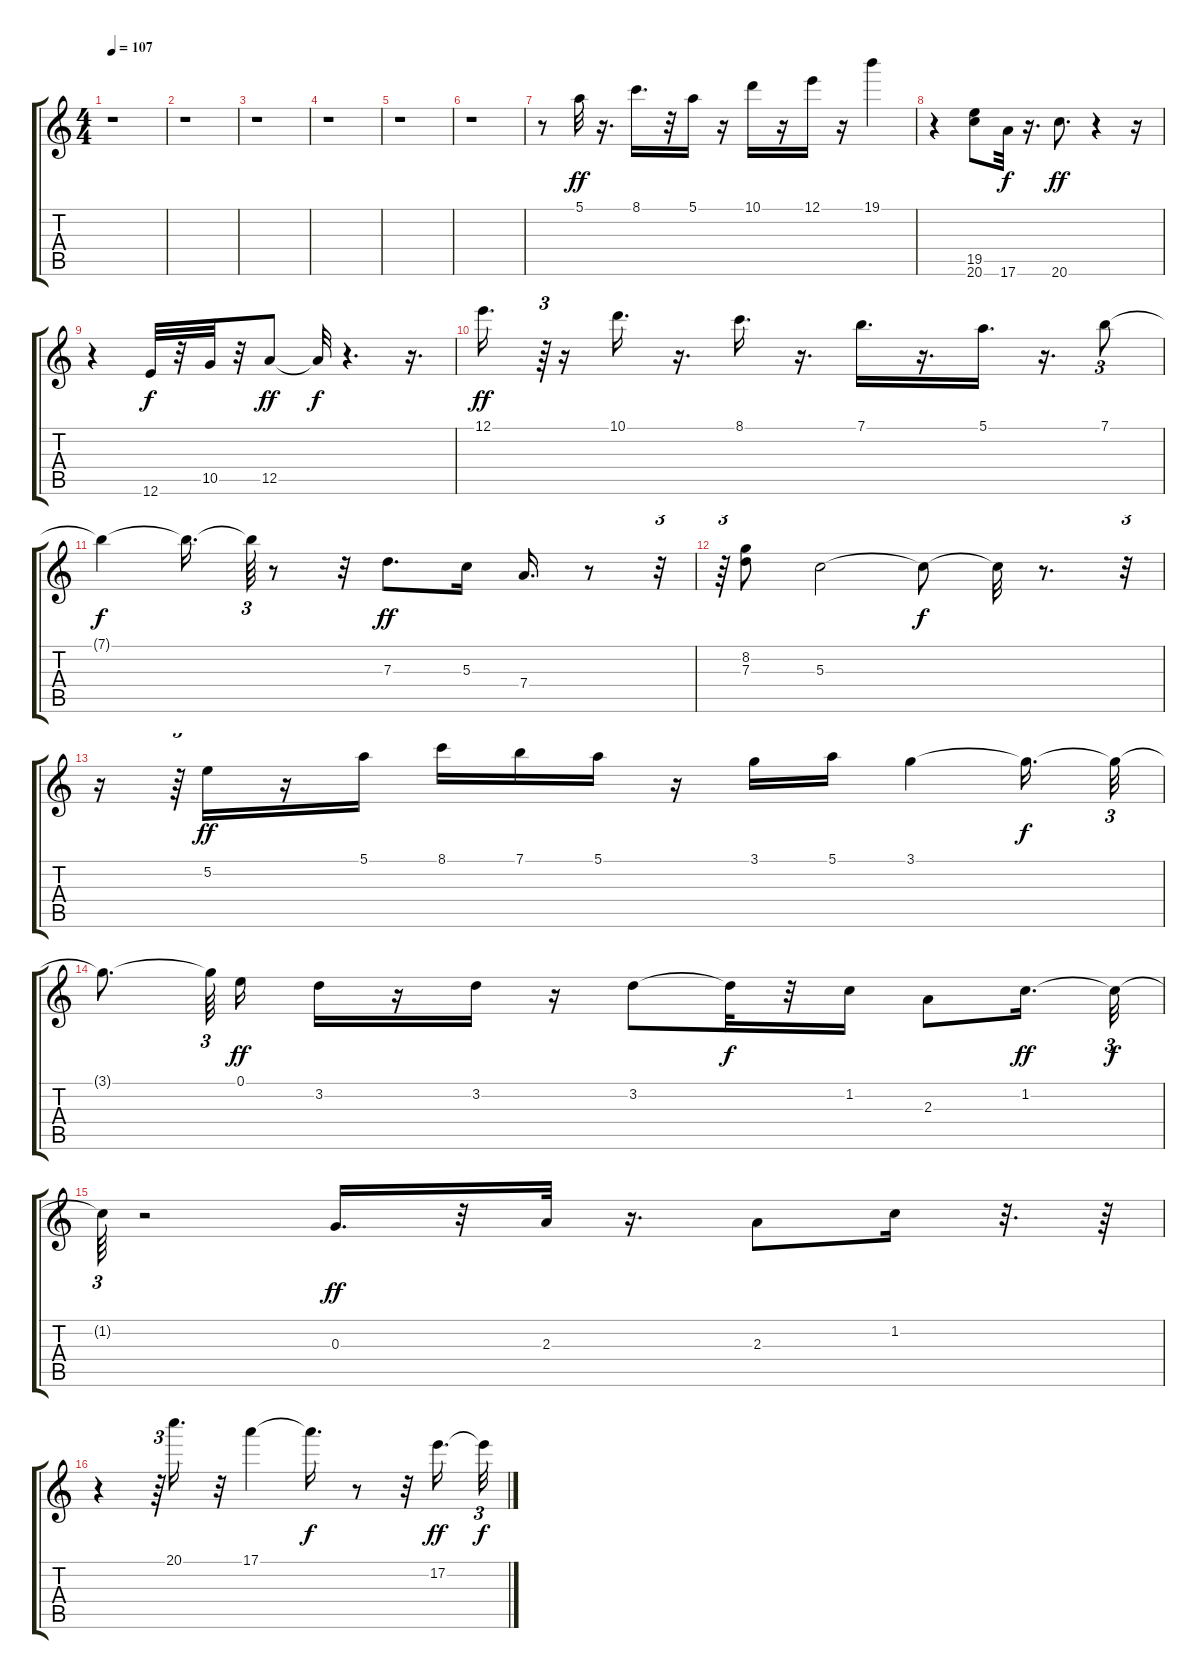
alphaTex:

\track "" {instrument electricguitarmuted}
\staff {score tabs}
\tuning (E4 B3 G3 D3 A2 E2) {hide}
\ts (4 4)
\tempo 107
\clef g2
\ks c
r.1{dy f} |
r.1 |
r.1 |
r.1 |
r.1 |
r.1 |
r.8 5.1.32{dy ff} r.16{d} 8.1.16{d} r.32 5.1.16 r.16 10.1.16 r.16 12.1.16 r.16 19.1.4 |
r.4 (19.5 20.6).8 17.6.32{dy f} r.16{d} 20.6.8{d dy ff} r.4 r.16 |
r.4 12.6.32{dy f} r.32 10.5.32 r.32 12.5.8{dy ff} 12.5{t}.32{dy f} r.4{d} r.16{d} |
12.1.16{d dy ff} r.64{tu (3 2)} r.16 10.1.16{d} r.16{d} 8.1.16{d} r.16{d} 7.1.16{d} r.16{d} 5.1.16{d} r.16{d} 7.1.8{tu (3 2)} |
7.1{t}.4{dy f} 7.1{t}.16{d} 7.1{t}.64{tu (3 2)} r.8 r.32 7.3.8{d dy ff} 5.3.16 7.4.16{d} r.8 r.32{tu (3 2)} |
r.64{tu (3 2)} (8.2 7.3).8 5.3.2 5.3{t}.8{dy f} 5.3{t}.32 r.8{d} r.32{tu (3 2)} |
r.16 r.64{tu (3 2)} 5.2.16{dy ff} r.16 5.1.16 8.1.16 7.1.16 5.1.16 r.16 3.1.16 5.1.16 3.1.4 3.1{t}.16{d dy f} 3.1{t}.32{tu (3 2)} |
3.1{t}.8{d} 3.1{t}.64{tu (3 2) beam splitsecondary} 0.1.16{dy ff} 3.2.16 r.16 3.2.16 r.16 3.2.8 3.2{t}.32{dy f} r.32 1.2.16 2.3.8 1.2.16{d dy ff} 1.2{t}.32{tu (3 2) dy f} |
1.2{t}.64{tu (3 2)} r.2 0.3.16{d dy ff} r.32 2.3.32 r.16{d} 2.3.8 1.2.16 r.32{d} r.64 |
r.4 r.64{tu (3 2)} 20.1.16{d} r.32 17.1.4 17.1{t}.16{d dy f} r.8 r.32 17.2.16{d dy ff} 17.2{t}.32{tu (3 2) dy f}
